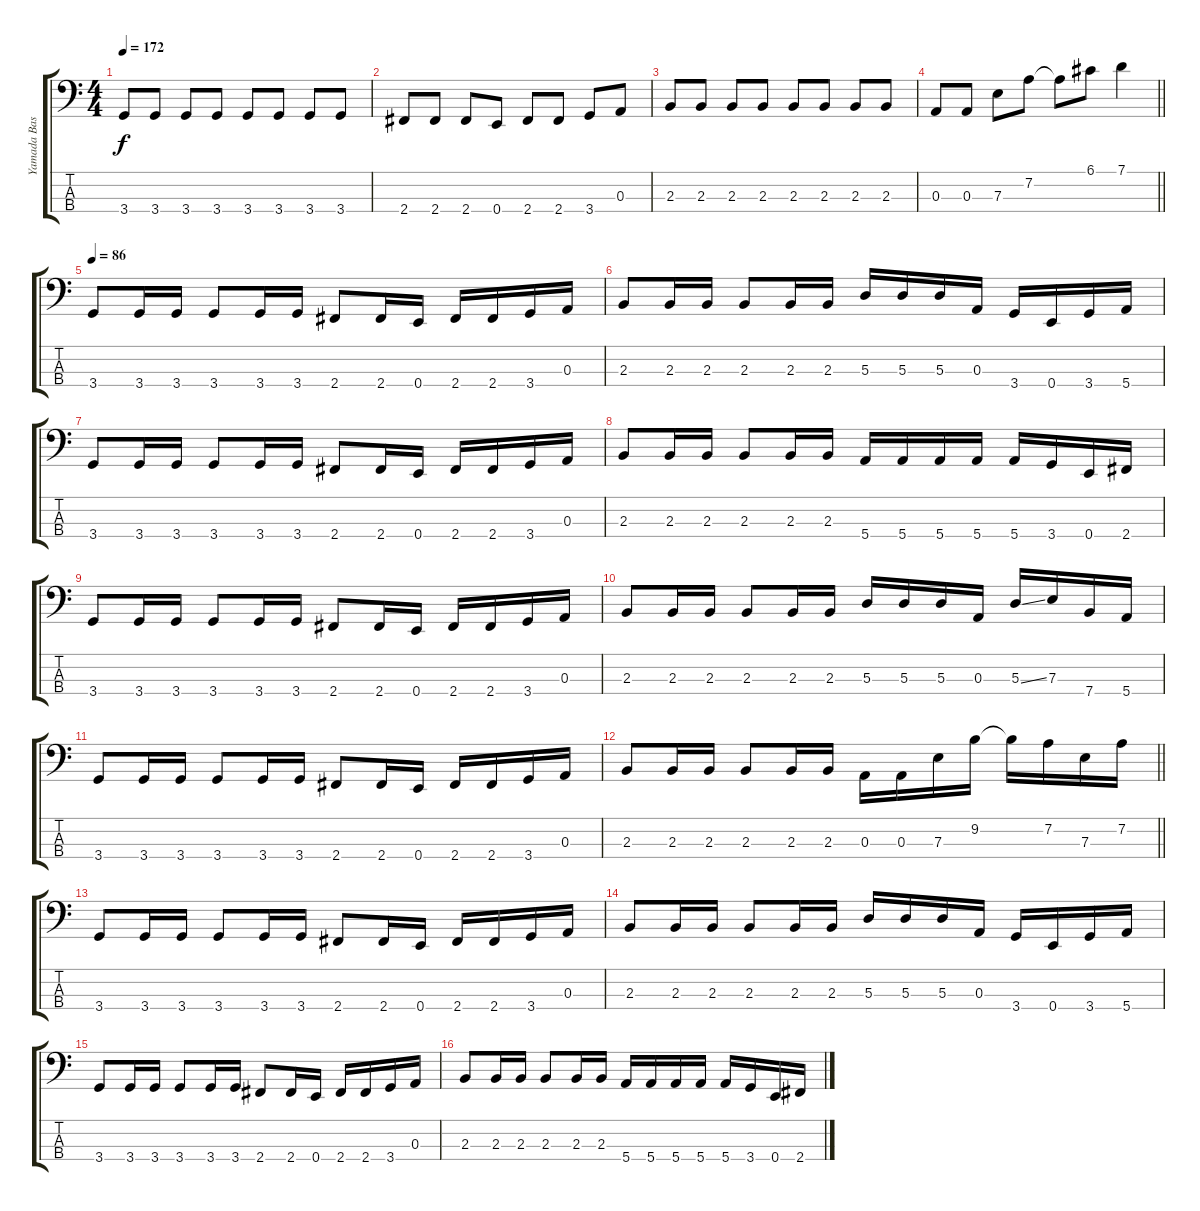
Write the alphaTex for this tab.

\track ("Yamada Bass" "Yamada Bas") {instrument electricbasspick}
\staff {score tabs}
\tuning (G2 D2 A1 E1) {hide}
\ts (4 4)
\tempo 172
\clef f4
\ks c
3.4.8{dy f} 3.4.8 3.4.8 3.4.8 3.4.8 3.4.8 3.4.8 3.4.8 |
2.4.8 2.4.8 2.4.8 0.4.8 2.4.8 2.4.8 3.4.8 0.3.8 |
2.3.8 2.3.8 2.3.8 2.3.8 2.3.8 2.3.8 2.3.8 2.3.8 |
\barLineRight lightlight
0.3.8 0.3.8 7.3.8 7.2.8 7.2{t}.8 6.1.8 7.1.4 |
\tempo 86
3.4.8 3.4.16 3.4.16 3.4.8 3.4.16 3.4.16 2.4.8 2.4.16 0.4.16 2.4.16 2.4.16 3.4.16 0.3.16 |
2.3.8 2.3.16 2.3.16 2.3.8 2.3.16 2.3.16 5.3.16 5.3.16 5.3.16 0.3.16 3.4.16 0.4.16 3.4.16 5.4.16 |
3.4.8 3.4.16 3.4.16 3.4.8 3.4.16 3.4.16 2.4.8 2.4.16 0.4.16 2.4.16 2.4.16 3.4.16 0.3.16 |
2.3.8 2.3.16 2.3.16 2.3.8 2.3.16 2.3.16 5.4.16 5.4.16 5.4.16 5.4.16 5.4.16 3.4.16 0.4.16 2.4.16 |
3.4.8 3.4.16 3.4.16 3.4.8 3.4.16 3.4.16 2.4.8 2.4.16 0.4.16 2.4.16 2.4.16 3.4.16 0.3.16 |
2.3.8 2.3.16 2.3.16 2.3.8 2.3.16 2.3.16 5.3.16 5.3.16 5.3.16 0.3.16 5.3{ss}.16 7.3.16 7.4.16 5.4.16 |
3.4.8 3.4.16 3.4.16 3.4.8 3.4.16 3.4.16 2.4.8 2.4.16 0.4.16 2.4.16 2.4.16 3.4.16 0.3.16 |
\barLineRight lightlight
2.3.8 2.3.16 2.3.16 2.3.8 2.3.16 2.3.16 0.3.16 0.3.16 7.3.16 9.2.16 9.2{t}.16 7.2.16 7.3.16 7.2.16 |
3.4.8 3.4.16 3.4.16 3.4.8 3.4.16 3.4.16 2.4.8 2.4.16 0.4.16 2.4.16 2.4.16 3.4.16 0.3.16 |
2.3.8 2.3.16 2.3.16 2.3.8 2.3.16 2.3.16 5.3.16 5.3.16 5.3.16 0.3.16 3.4.16 0.4.16 3.4.16 5.4.16 |
3.4.8 3.4.16 3.4.16 3.4.8 3.4.16 3.4.16 2.4.8 2.4.16 0.4.16 2.4.16 2.4.16 3.4.16 0.3.16 |
2.3.8 2.3.16 2.3.16 2.3.8 2.3.16 2.3.16 5.4.16 5.4.16 5.4.16 5.4.16 5.4.16 3.4.16 0.4.16 2.4.16
